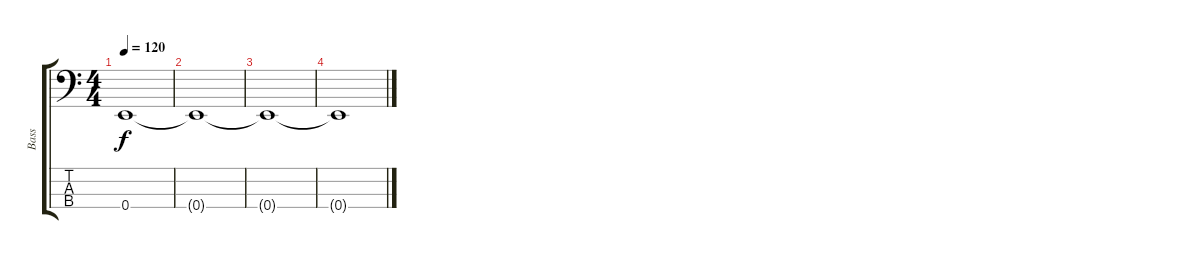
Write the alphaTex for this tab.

\track ("Bass" "Bass") {instrument electricbassfinger}
\staff {score tabs}
\tuning (G2 D2 A1 E1) {hide}
\ts (4 4)
\tempo 120
\clef f4
\ks c
0.4{t}.1{dy f} |
0.4{t}.1 |
0.4{t}.1 |
0.4{t}.1
